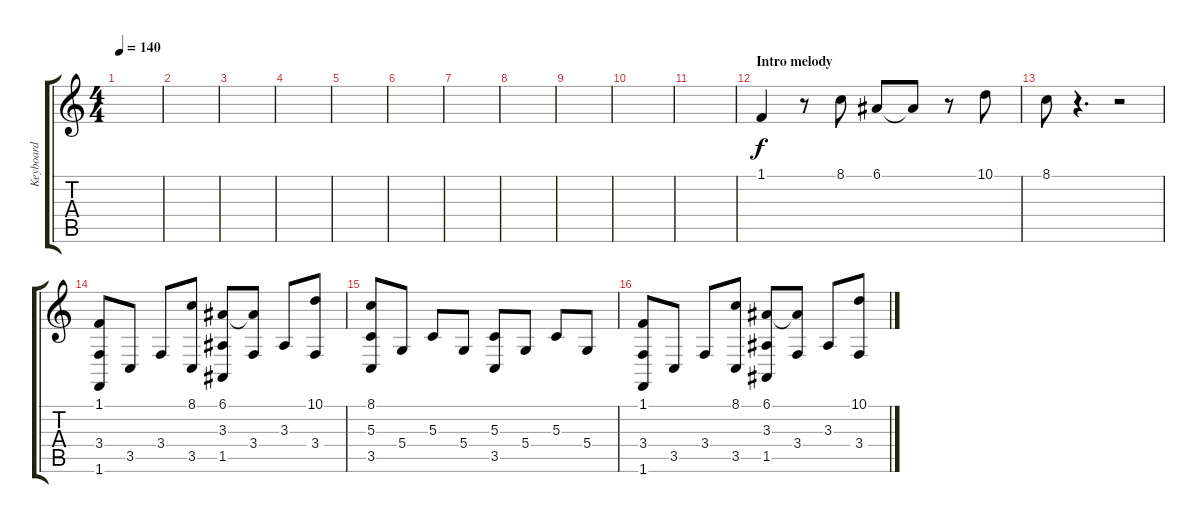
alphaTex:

\track ("Keyboard" "Keyboard") {instrument orchestralharp}
\staff {score tabs}
\tuning (E4 B3 G3 D3 A2 E2) {hide}
\ts (4 4)
\tempo 140
\clef g2
\ks c
|
|
|
|
|
|
|
|
|
|
|
\section ("" "Intro melody")
1.1.4 r.8 8.1.8 6.1.8 6.1{t}.8 r.8 10.1.8 |
8.1.8 r.4{d} r.2 |
(1.1 3.4 1.6).8 3.5.8 3.4.8 (8.1 3.5).8 (6.1 3.3 1.5).8 (6.1{t} 3.4).8 3.3.8 (10.1 3.4).8 |
(8.1 5.3 3.5).8 5.4.8 5.3.8 5.4.8 (5.3 3.5).8 5.4.8 5.3.8 5.4.8 |
(1.1 3.4 1.6).8 3.5.8 3.4.8 (8.1 3.5).8 (6.1 3.3 1.5).8 (6.1{t} 3.4).8 3.3.8 (10.1 3.4).8
